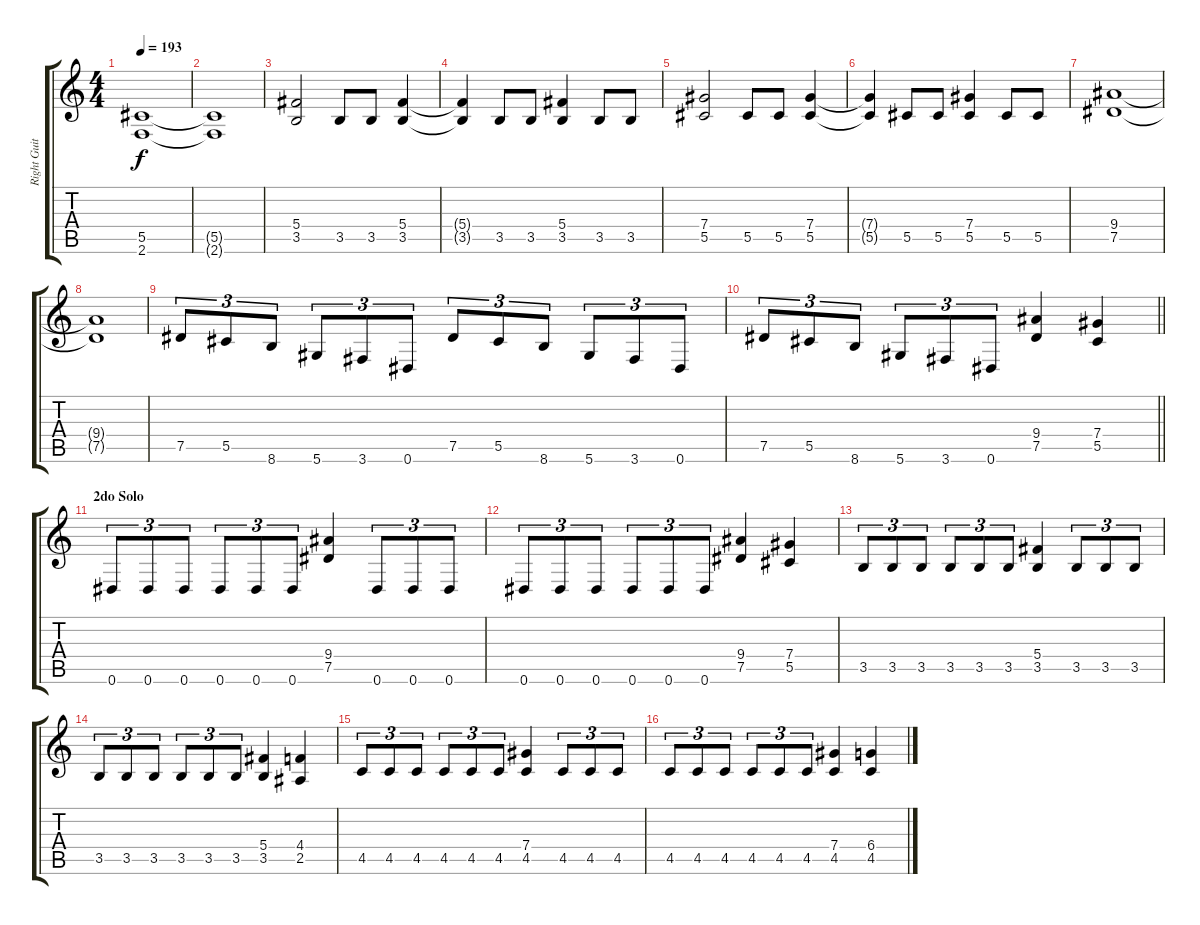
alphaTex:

\track ("Right Guitar" "Right Guit") {instrument distortionguitar}
\staff {score tabs}
\tuning (Eb4 Bb3 Gb3 Db3 Ab2 Eb2) {hide}
\ts (4 4)
\tempo 193
\clef g2
\ks c
(5.5 2.6).1{dy f} |
(5.5{t} 2.6{t}).1 |
(5.4 3.5).2 3.5.8 3.5.8 (5.4 3.5).4 |
(5.4{t} 3.5{t}).4 3.5.8 3.5.8 (5.4 3.5).4 3.5.8 3.5.8 |
(7.4 5.5).2 5.5.8 5.5.8 (7.4 5.5).4 |
(7.4{t} 5.5{t}).4 5.5.8 5.5.8 (7.4 5.5).4 5.5.8 5.5.8 |
(9.4 7.5).1 |
(9.4{t} 7.5{t}).1 |
7.5.8{tu (3 2)} 5.5.8{tu (3 2)} 8.6.8{tu (3 2)} 5.6.8{tu (3 2)} 3.6.8{tu (3 2)} 0.6.8{tu (3 2)} 7.5.8{tu (3 2)} 5.5.8{tu (3 2)} 8.6.8{tu (3 2)} 5.6.8{tu (3 2)} 3.6.8{tu (3 2)} 0.6.8{tu (3 2)} |
\barLineRight lightlight
7.5.8{tu (3 2)} 5.5.8{tu (3 2)} 8.6.8{tu (3 2)} 5.6.8{tu (3 2)} 3.6.8{tu (3 2)} 0.6.8{tu (3 2)} (9.4 7.5).4 (7.4 5.5).4 |
\section ("" "2do Solo")
0.6.8{tu (3 2)} 0.6.8{tu (3 2)} 0.6.8{tu (3 2)} 0.6.8{tu (3 2)} 0.6.8{tu (3 2)} 0.6.8{tu (3 2)} (9.4 7.5).4 0.6.8{tu (3 2)} 0.6.8{tu (3 2)} 0.6.8{tu (3 2)} |
0.6.8{tu (3 2)} 0.6.8{tu (3 2)} 0.6.8{tu (3 2)} 0.6.8{tu (3 2)} 0.6.8{tu (3 2)} 0.6.8{tu (3 2)} (9.4 7.5).4 (7.4 5.5).4 |
3.5.8{tu (3 2)} 3.5.8{tu (3 2)} 3.5.8{tu (3 2)} 3.5.8{tu (3 2)} 3.5.8{tu (3 2)} 3.5.8{tu (3 2)} (5.4 3.5).4 3.5.8{tu (3 2)} 3.5.8{tu (3 2)} 3.5.8{tu (3 2)} |
3.5.8{tu (3 2)} 3.5.8{tu (3 2)} 3.5.8{tu (3 2)} 3.5.8{tu (3 2)} 3.5.8{tu (3 2)} 3.5.8{tu (3 2)} (5.4 3.5).4 (4.4 2.5).4 |
4.5.8{tu (3 2)} 4.5.8{tu (3 2)} 4.5.8{tu (3 2)} 4.5.8{tu (3 2)} 4.5.8{tu (3 2)} 4.5.8{tu (3 2)} (7.4 4.5).4 4.5.8{tu (3 2)} 4.5.8{tu (3 2)} 4.5.8{tu (3 2)} |
4.5.8{tu (3 2)} 4.5.8{tu (3 2)} 4.5.8{tu (3 2)} 4.5.8{tu (3 2)} 4.5.8{tu (3 2)} 4.5.8{tu (3 2)} (7.4 4.5).4 (6.4 4.5).4
